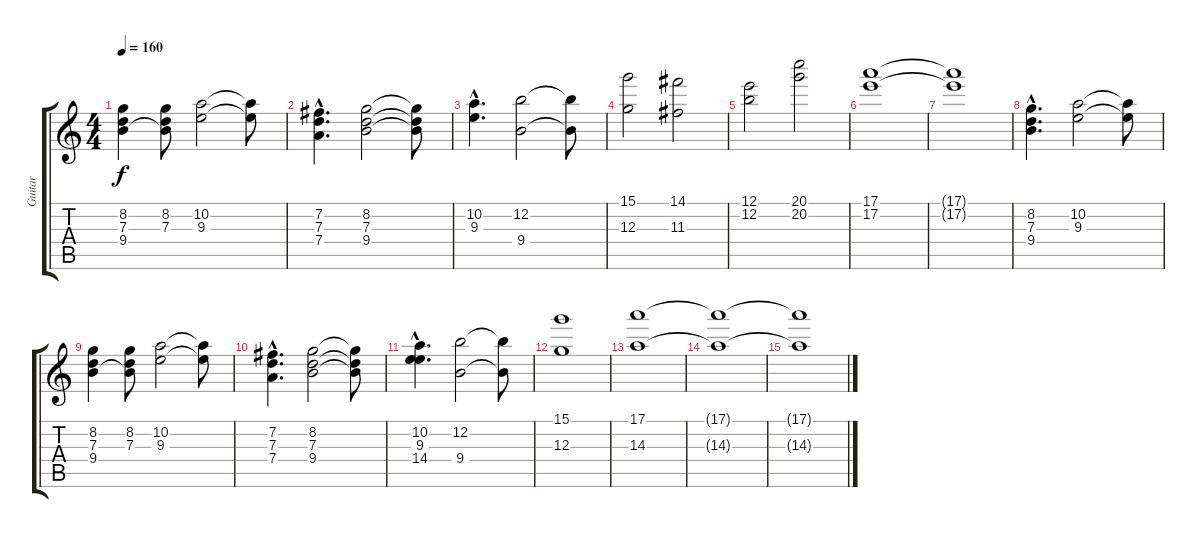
\track ("Guitar" "Guitar") {instrument overdrivenguitar}
\staff {score tabs}
\tuning (E4 B3 G3 D3 A2 E2) {hide}
\ts (4 4)
\tempo 160
\clef g2
\ks c
(8.2 7.3 9.4).4{dy f} (8.2 7.3 9.4{t}).8 (10.2 9.3).2 (10.2{t} 9.3{t}).8 |
(7.2{hac} 7.3{hac} 7.4{hac}).4{d} (8.2 7.3 9.4).2 (8.2{t} 7.3{t} 9.4{t}).8 |
(10.2{hac} 9.3{hac}).4{d} (12.2 9.4).2 (12.2{t} 9.4{t}).8 |
(15.1 12.3).2 (14.1 11.3).2 |
(12.1 12.2).2 (20.1 20.2).2 |
(17.1 17.2).1 |
(17.1{t} 17.2{t}).1{volume 8} |
(8.2{hac} 7.3{hac} 9.4{hac}).4{d volume 13} (10.2 9.3).2 (10.2{t} 9.3{t}).8 |
(8.2 7.3 9.4).4 (8.2 7.3 9.4{t}).8 (10.2 9.3).2 (10.2{t} 9.3{t}).8 |
(7.2{hac} 7.3{hac} 7.4{hac}).4{d} (8.2 7.3 9.4).2 (8.2{t} 7.3{t} 9.4{t}).8 |
(10.2{hac} 9.3{hac} 14.4{hac}).4{d} (12.2 9.4).2 (12.2{t} 9.4{t}).8 |
(15.1 12.3).1 |
(17.1 14.3).1{volume 0} |
(17.1{t} 14.3{t}).1 |
(17.1{t} 14.3{t}).1
